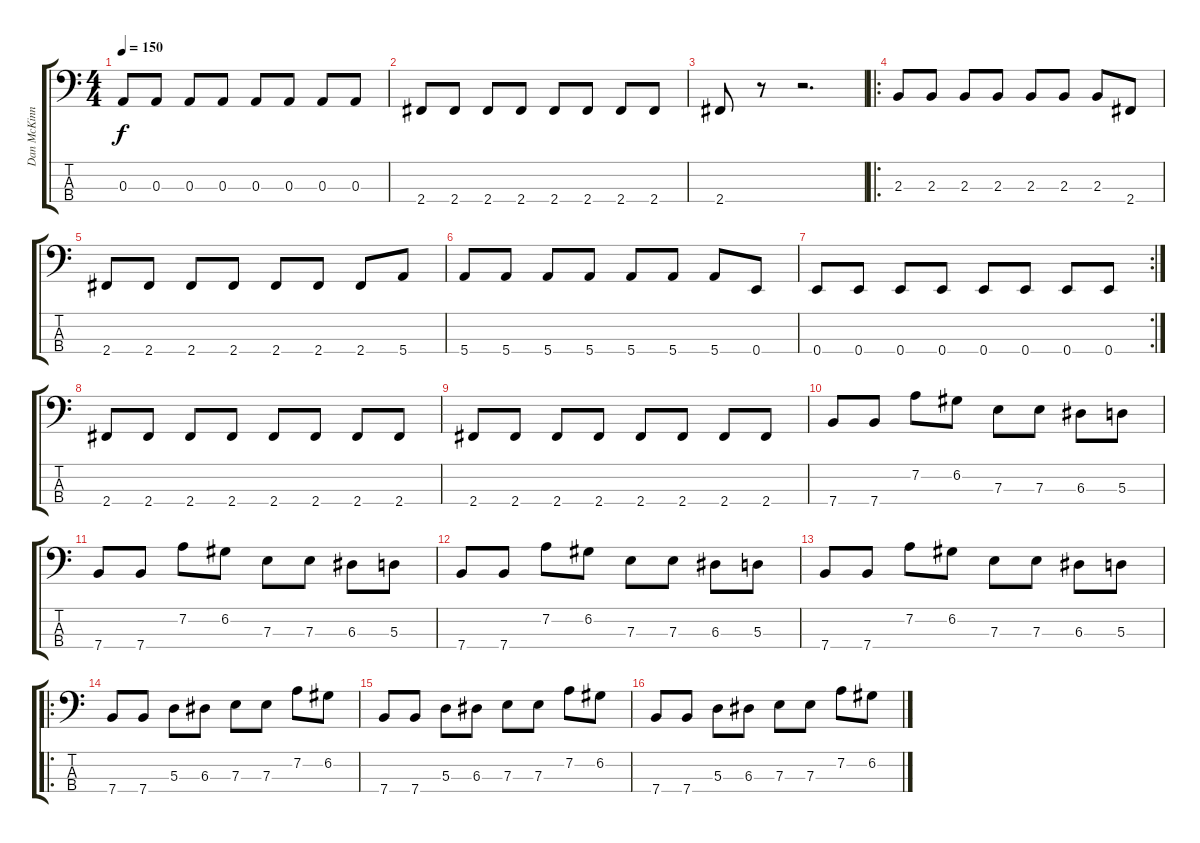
\track ("Dan McKinna (bass)" "Dan McKinn") {instrument electricbassfinger}
\staff {score tabs}
\tuning (G2 D2 A1 E1) {hide}
\ts (4 4)
\tempo 150
\clef f4
\ks c
0.3.8{dy f} 0.3.8 0.3.8 0.3.8 0.3.8 0.3.8 0.3.8 0.3.8 |
2.4.8 2.4.8 2.4.8 2.4.8 2.4.8 2.4.8 2.4.8 2.4.8 |
2.4.8 r.8 r.2{d} |
\ro
2.3.8 2.3.8 2.3.8 2.3.8 2.3.8 2.3.8 2.3.8 2.4.8 |
2.4.8 2.4.8 2.4.8 2.4.8 2.4.8 2.4.8 2.4.8 5.4.8 |
5.4.8 5.4.8 5.4.8 5.4.8 5.4.8 5.4.8 5.4.8 0.4.8 |
\rc 2
0.4.8 0.4.8 0.4.8 0.4.8 0.4.8 0.4.8 0.4.8 0.4.8 |
2.4.8 2.4.8 2.4.8 2.4.8 2.4.8 2.4.8 2.4.8 2.4.8 |
2.4.8 2.4.8 2.4.8 2.4.8 2.4.8 2.4.8 2.4.8 2.4.8 |
7.4.8 7.4.8 7.2.8 6.2.8 7.3.8 7.3.8 6.3.8 5.3.8 |
7.4.8 7.4.8 7.2.8 6.2.8 7.3.8 7.3.8 6.3.8 5.3.8 |
7.4.8 7.4.8 7.2.8 6.2.8 7.3.8 7.3.8 6.3.8 5.3.8 |
7.4.8 7.4.8 7.2.8 6.2.8 7.3.8 7.3.8 6.3.8 5.3.8 |
\ro
7.4.8 7.4.8 5.3.8 6.3.8 7.3.8 7.3.8 7.2.8 6.2.8 |
7.4.8 7.4.8 5.3.8 6.3.8 7.3.8 7.3.8 7.2.8 6.2.8 |
7.4.8 7.4.8 5.3.8 6.3.8 7.3.8 7.3.8 7.2.8 6.2.8
